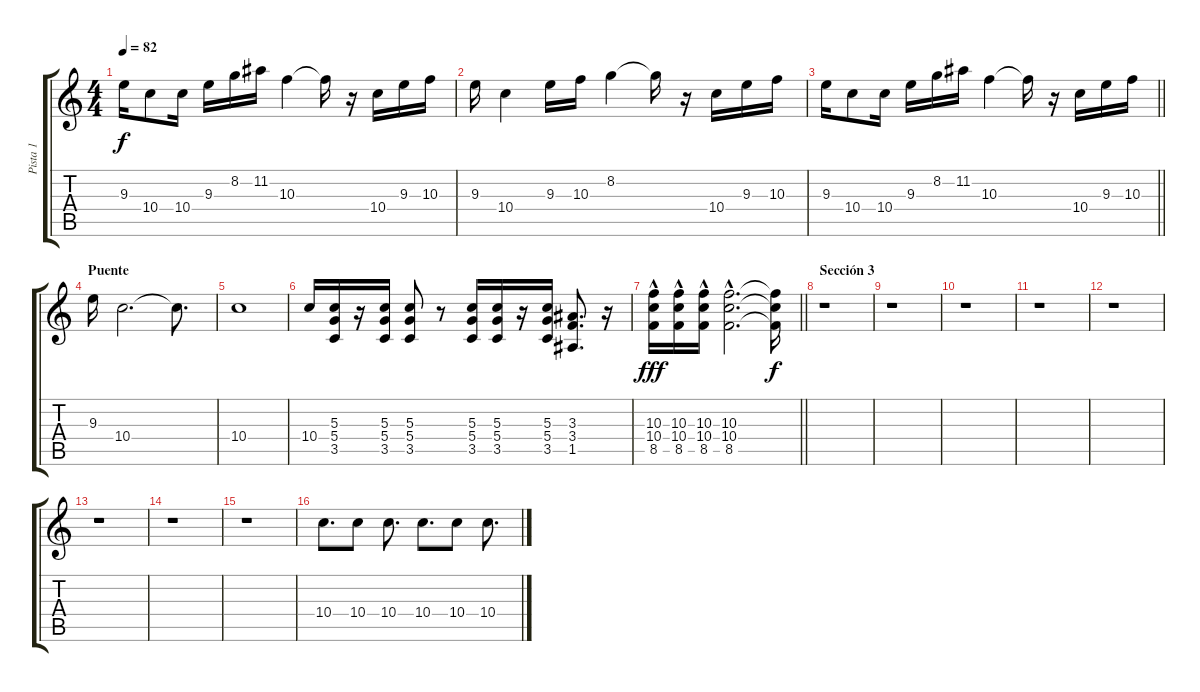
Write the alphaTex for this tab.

\track ("Pista 1" "Pista 1") {instrument overdrivenguitar}
\staff {score tabs}
\tuning (E4 B3 G3 D3 A2 E2) {hide}
\ts (4 4)
\tempo 82
\clef g2
\ks c
9.3.16{dy f} 10.4.8 10.4.16 9.3.16 8.2.16 11.2.16 10.3.4 10.3{t}.16 r.16 10.4.16 9.3.16 10.3.16 |
9.3.16 10.4.4 9.3.16 10.3.16 8.2.4 8.2{t}.16 r.16 10.4.16 9.3.16 10.3.16 |
\barLineRight lightlight
9.3.16 10.4.8 10.4.16 9.3.16 8.2.16 11.2.16 10.3.4 10.3{t}.16 r.16 10.4.16 9.3.16 10.3.16 |
\section ("" "Puente")
9.3.16 10.4.2{d} 10.4{t}.8{d} |
10.4.1 |
10.4.16 (5.3 5.4 3.5).16 r.16 (5.3 5.4 3.5).16 (5.3 5.4 3.5).8 r.8 (5.3 5.4 3.5).16 (5.3 5.4 3.5).16 r.16 (5.3 5.4 3.5).16 (3.3 3.4 1.5).8{d} r.16 |
\barLineRight lightlight
(10.3{hac} 10.4{hac} 8.5{hac}).16{dy fff} (10.3{hac} 10.4{hac} 8.5{hac}).16 (10.3{hac} 10.4{hac} 8.5{hac}).16 (10.3{hac} 10.4{hac} 8.5{hac}).2{d} (10.3{t} 10.4{t} 8.5{t}).16{dy f} |
\section ("" "Sección 3")
r.1 |
r.1 |
r.1 |
r.1 |
r.1 |
r.1 |
r.1 |
r.1 |
10.4.8{d} 10.4.8 10.4.8{d} 10.4.8{d} 10.4.8 10.4.8{d}
